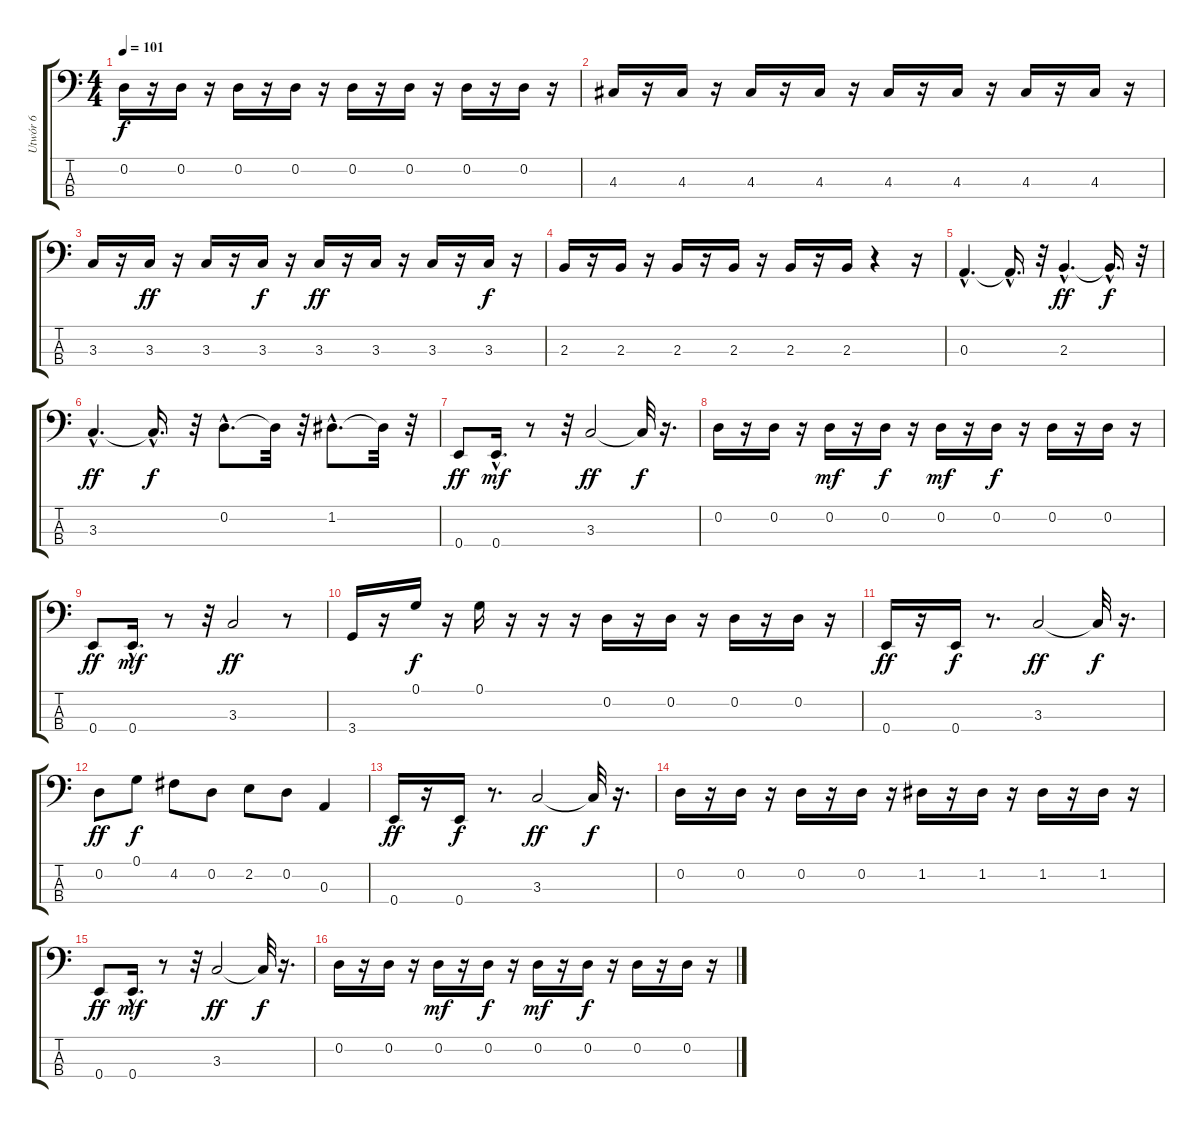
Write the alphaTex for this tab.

\track ("Utwór 6" "Utwór 6") {instrument synthbass1}
\staff {score tabs}
\tuning (G2 D2 A1 E1) {hide}
\ts (4 4)
\tempo 101
\clef f4
\ks c
0.2.16{dy f} r.16 0.2.16 r.16 0.2.16 r.16 0.2.16 r.16 0.2.16 r.16 0.2.16 r.16 0.2.16 r.16 0.2.16 r.16 |
4.3.16 r.16 4.3.16 r.16 4.3.16 r.16 4.3.16 r.16 4.3.16 r.16 4.3.16 r.16 4.3.16 r.16 4.3.16 r.16 |
3.3.16 r.16 3.3.16{dy ff} r.16 3.3.16 r.16 3.3.16{dy f} r.16 3.3.16{dy ff} r.16 3.3.16 r.16 3.3.16 r.16 3.3.16{dy f} r.16 |
2.3.16 r.16 2.3.16 r.16 2.3.16 r.16 2.3.16 r.16 2.3.16 r.16 2.3.16 r.4 r.16 |
0.3{hac}.4{d} 0.3{hac t}.16{d} r.32 2.3{hac}.4{d dy ff} 2.3{hac t}.16{d dy f} r.32 |
3.3{hac}.4{d dy ff} 3.3{hac t}.16{d dy f} r.32 0.2{hac}.8{d} 0.2{t}.32 r.32 1.2{hac}.8{d} 1.2{t}.32 r.32 |
0.4.8{dy ff} 0.4{hac}.16{d dy mf} r.8 r.32 3.3.2{dy ff} 3.3{t}.32{dy f} r.16{d} |
0.2.16 r.16 0.2.16 r.16 0.2.16{dy mf} r.16 0.2.16{dy f} r.16 0.2.16{dy mf} r.16 0.2.16{dy f} r.16 0.2.16 r.16 0.2.16 r.16 |
0.4.8{dy ff} 0.4{hac}.16{d dy mf} r.8 r.32 3.3.2{dy ff} r.8 |
3.4.16 r.16 0.1.16{dy f} r.16 0.1.16 r.16 r.16 r.16 0.2.16 r.16 0.2.16 r.16 0.2.16 r.16 0.2.16 r.16 |
0.4.16{dy ff} r.16 0.4.16{dy f} r.8{d} 3.3.2{dy ff} 3.3{t}.32{dy f} r.16{d} |
0.2.8{dy ff} 0.1.8{dy f} 4.2.8 0.2.8 2.2.8 0.2.8 0.3.4 |
0.4.16{dy ff} r.16 0.4.16{dy f} r.8{d} 3.3.2{dy ff} 3.3{t}.32{dy f} r.16{d} |
0.2.16 r.16 0.2.16 r.16 0.2.16 r.16 0.2.16 r.16 1.2.16 r.16 1.2.16 r.16 1.2.16 r.16 1.2.16 r.16 |
0.4.8{dy ff} 0.4{hac}.16{d dy mf} r.8 r.32 3.3.2{dy ff} 3.3{t}.32{dy f} r.16{d} |
0.2.16 r.16 0.2.16 r.16 0.2.16{dy mf} r.16 0.2.16{dy f} r.16 0.2.16{dy mf} r.16 0.2.16{dy f} r.16 0.2.16 r.16 0.2.16 r.16
